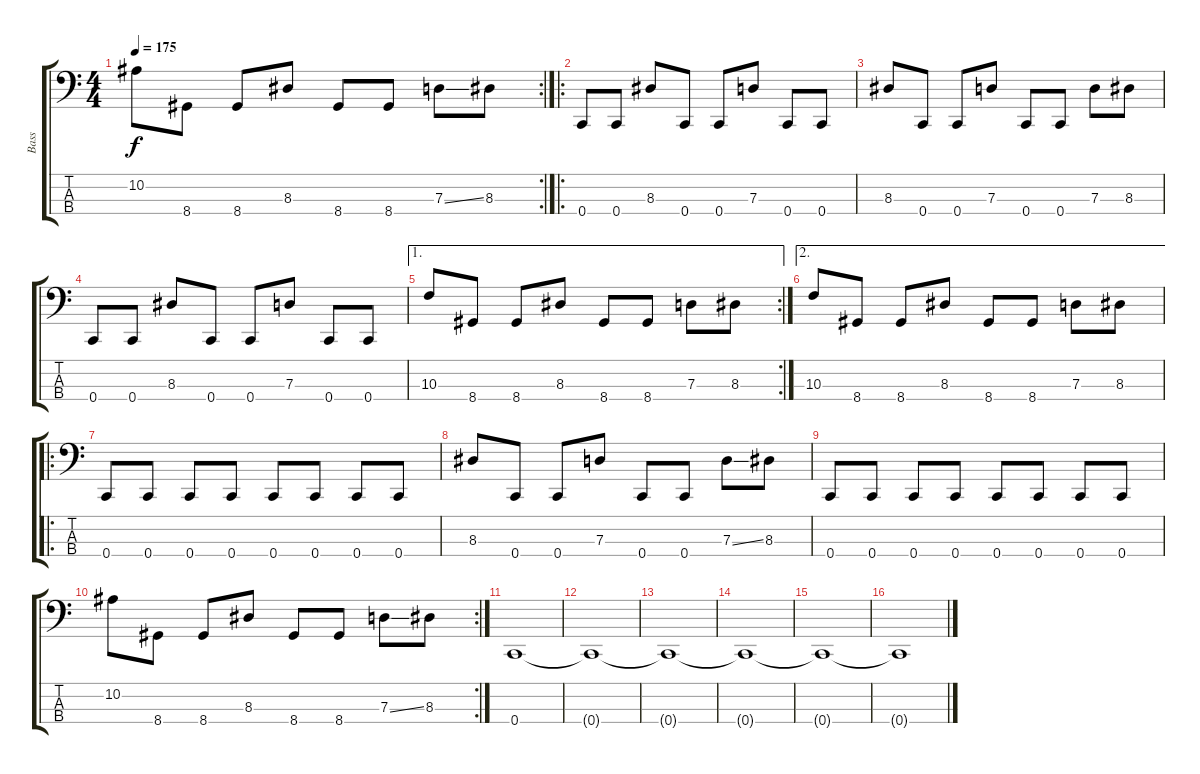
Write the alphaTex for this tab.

\track ("Bass" "Bass") {instrument electricbasspick}
\staff {score tabs}
\tuning (F2 C2 G1 C1) {hide}
\rc 2
\ts (4 4)
\tempo 175
\clef f4
\ks c
10.2.8{dy f} 8.4.8 8.4.8 8.3.8 8.4.8 8.4.8 7.3{ss}.8 8.3.8 |
\ro
0.4.8 0.4.8 8.3.8 0.4.8 0.4.8 7.3.8 0.4.8 0.4.8 |
8.3.8 0.4.8 0.4.8 7.3.8 0.4.8 0.4.8 7.3.8 8.3.8 |
0.4.8 0.4.8 8.3.8 0.4.8 0.4.8 7.3.8 0.4.8 0.4.8 |
\ae 1
\rc 2
10.3.8 8.4.8 8.4.8 8.3.8 8.4.8 8.4.8 7.3.8 8.3.8 |
\ae 2
10.3.8 8.4.8 8.4.8 8.3.8 8.4.8 8.4.8 7.3.8 8.3.8 |
\ro
0.4.8 0.4.8 0.4.8 0.4.8 0.4.8 0.4.8 0.4.8 0.4.8 |
8.3.8 0.4.8 0.4.8 7.3.8 0.4.8 0.4.8 7.3{ss}.8 8.3.8 |
0.4.8 0.4.8 0.4.8 0.4.8 0.4.8 0.4.8 0.4.8 0.4.8 |
\rc 2
10.2.8 8.4.8 8.4.8 8.3.8 8.4.8 8.4.8 7.3{ss}.8 8.3.8 |
0.4.1 |
0.4{t}.1 |
0.4{t}.1 |
0.4{t}.1 |
0.4{t}.1 |
0.4{t}.1
